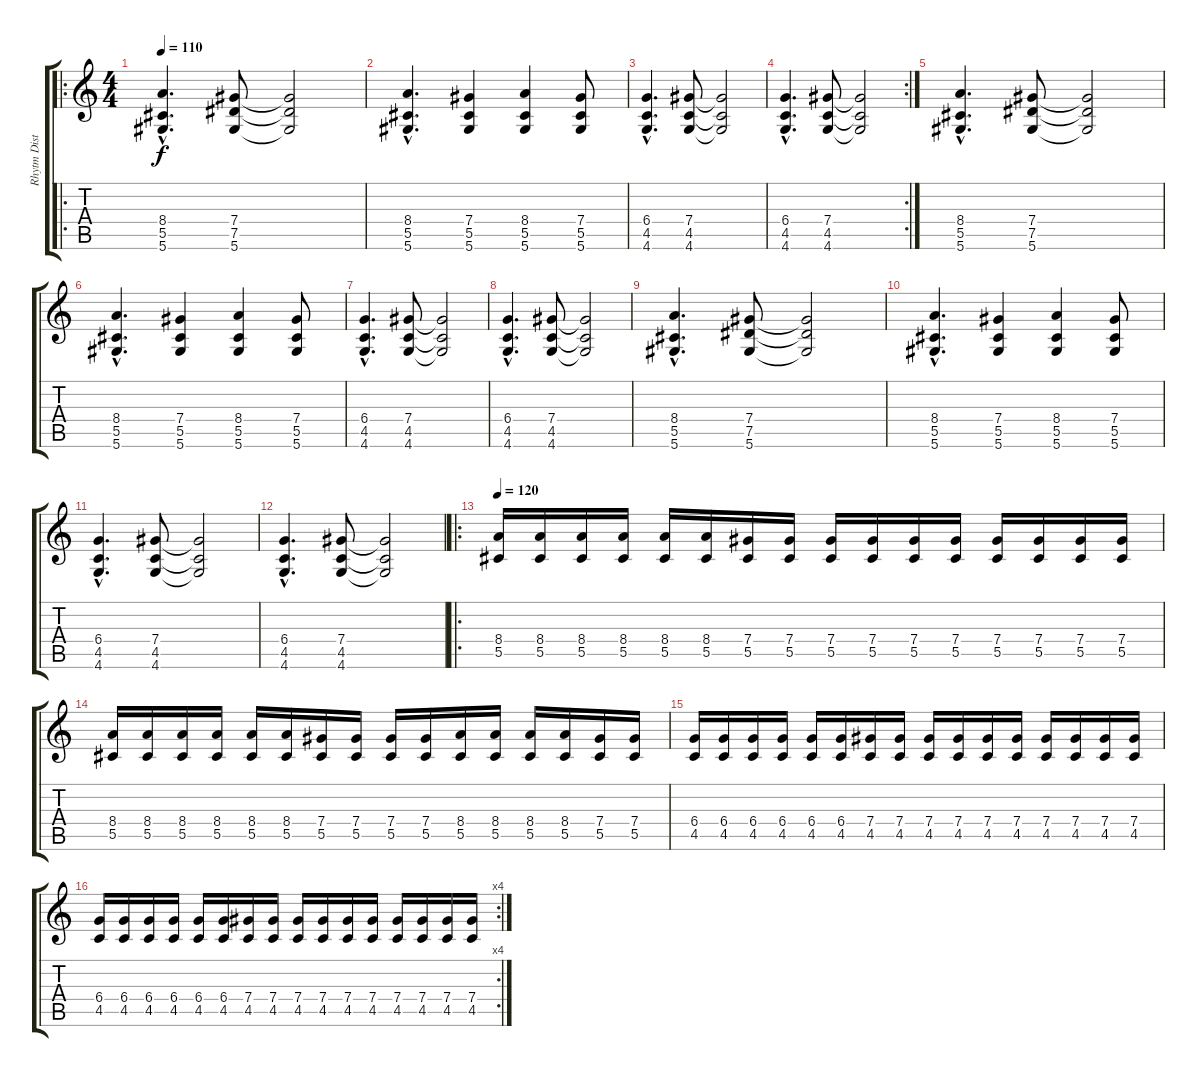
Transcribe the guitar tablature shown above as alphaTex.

\track ("Rhytm Distortion" "Rhytm Dist") {instrument overdrivenguitar}
\staff {score tabs}
\tuning (Eb4 Bb3 Gb3 Db3 Ab2 Eb2) {hide}
\ro
\ts (4 4)
\tempo 110
\clef g2
\ks c
(8.4{hac} 5.5{hac} 5.6{hac}).4{d dy f} (7.4 7.5 5.6).8 (7.4{t} 7.5{t} 5.6{t}).2 |
(8.4{hac} 5.5{hac} 5.6{hac}).4{d} (7.4 5.5 5.6).4 (8.4 5.5 5.6).4 (7.4 5.5 5.6).8 |
(6.4{hac} 4.5{hac} 4.6{hac}).4{d} (7.4 4.5 4.6).8 (7.4{t} 4.5{t} 4.6{t}).2 |
\rc 2
(6.4{hac} 4.5{hac} 4.6{hac}).4{d} (7.4 4.5 4.6).8 (7.4{t} 4.5{t} 4.6{t}).2 |
(8.4{hac} 5.5{hac} 5.6{hac}).4{d} (7.4 7.5 5.6).8 (7.4{t} 7.5{t} 5.6{t}).2 |
(8.4{hac} 5.5{hac} 5.6{hac}).4{d} (7.4 5.5 5.6).4 (8.4 5.5 5.6).4 (7.4 5.5 5.6).8 |
(6.4{hac} 4.5{hac} 4.6{hac}).4{d} (7.4 4.5 4.6).8 (7.4{t} 4.5{t} 4.6{t}).2 |
(6.4{hac} 4.5{hac} 4.6{hac}).4{d} (7.4 4.5 4.6).8 (7.4{t} 4.5{t} 4.6{t}).2 |
(8.4{hac} 5.5{hac} 5.6{hac}).4{d} (7.4 7.5 5.6).8 (7.4{t} 7.5{t} 5.6{t}).2 |
(8.4{hac} 5.5{hac} 5.6{hac}).4{d} (7.4 5.5 5.6).4 (8.4 5.5 5.6).4 (7.4 5.5 5.6).8 |
(6.4{hac} 4.5{hac} 4.6{hac}).4{d} (7.4 4.5 4.6).8 (7.4{t} 4.5{t} 4.6{t}).2 |
(6.4{hac} 4.5{hac} 4.6{hac}).4{d} (7.4 4.5 4.6).8 (7.4{t} 4.5{t} 4.6{t}).2 |
\ro
\tempo 120
(8.4 5.5).16 (8.4 5.5).16 (8.4 5.5).16 (8.4 5.5).16 (8.4 5.5).16 (8.4 5.5).16 (7.4 5.5).16 (7.4 5.5).16 (7.4 5.5).16 (7.4 5.5).16 (7.4 5.5).16 (7.4 5.5).16 (7.4 5.5).16 (7.4 5.5).16 (7.4 5.5).16 (7.4 5.5).16 |
(8.4 5.5).16 (8.4 5.5).16 (8.4 5.5).16 (8.4 5.5).16 (8.4 5.5).16 (8.4 5.5).16 (7.4 5.5).16 (7.4 5.5).16 (7.4 5.5).16 (7.4 5.5).16 (8.4 5.5).16 (8.4 5.5).16 (8.4 5.5).16 (8.4 5.5).16 (7.4 5.5).16 (7.4 5.5).16 |
(6.4 4.5).16 (6.4 4.5).16 (6.4 4.5).16 (6.4 4.5).16 (6.4 4.5).16 (6.4 4.5).16 (7.4 4.5).16 (7.4 4.5).16 (7.4 4.5).16 (7.4 4.5).16 (7.4 4.5).16 (7.4 4.5).16 (7.4 4.5).16 (7.4 4.5).16 (7.4 4.5).16 (7.4 4.5).16 |
\rc 4
(6.4 4.5).16 (6.4 4.5).16 (6.4 4.5).16 (6.4 4.5).16 (6.4 4.5).16 (6.4 4.5).16 (7.4 4.5).16 (7.4 4.5).16 (7.4 4.5).16 (7.4 4.5).16 (7.4 4.5).16 (7.4 4.5).16 (7.4 4.5).16 (7.4 4.5).16 (7.4 4.5).16 (7.4 4.5).16
